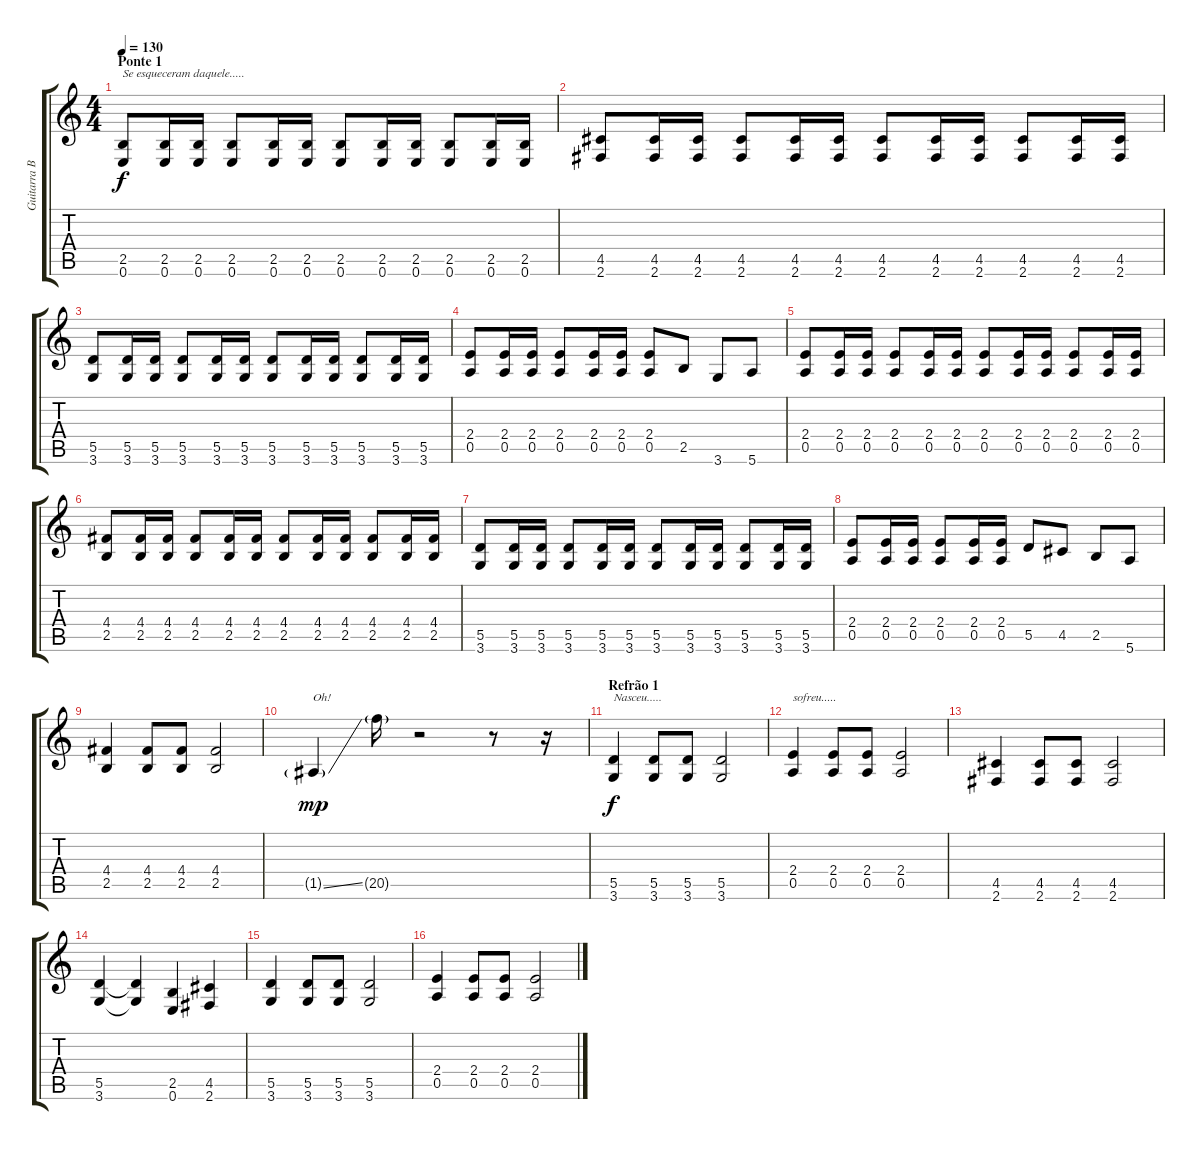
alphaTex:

\track ("Guitarra Base" "Guitarra B") {instrument overdrivenguitar}
\staff {score tabs}
\tuning (E4 B3 G3 D3 A2 E2) {hide}
\ts (4 4)
\section ("" "Ponte 1")
\tempo 130
\clef g2
\ks c
(2.5 0.6).8{txt "Se esqueceram daquele....." dy f} (2.5 0.6).16 (2.5 0.6).16 (2.5 0.6).8 (2.5 0.6).16 (2.5 0.6).16 (2.5 0.6).8 (2.5 0.6).16 (2.5 0.6).16 (2.5 0.6).8 (2.5 0.6).16 (2.5 0.6).16 |
(4.5 2.6).8 (4.5 2.6).16 (4.5 2.6).16 (4.5 2.6).8 (4.5 2.6).16 (4.5 2.6).16 (4.5 2.6).8 (4.5 2.6).16 (4.5 2.6).16 (4.5 2.6).8 (4.5 2.6).16 (4.5 2.6).16 |
(5.5 3.6).8 (5.5 3.6).16 (5.5 3.6).16 (5.5 3.6).8 (5.5 3.6).16 (5.5 3.6).16 (5.5 3.6).8 (5.5 3.6).16 (5.5 3.6).16 (5.5 3.6).8 (5.5 3.6).16 (5.5 3.6).16 |
(2.4 0.5).8 (2.4 0.5).16 (2.4 0.5).16 (2.4 0.5).8 (2.4 0.5).16 (2.4 0.5).16 (2.4 0.5).8 2.5.8 3.6.8 5.6.8 |
(2.4 0.5).8 (2.4 0.5).16 (2.4 0.5).16 (2.4 0.5).8 (2.4 0.5).16 (2.4 0.5).16 (2.4 0.5).8 (2.4 0.5).16 (2.4 0.5).16 (2.4 0.5).8 (2.4 0.5).16 (2.4 0.5).16 |
(4.4 2.5).8 (4.4 2.5).16 (4.4 2.5).16 (4.4 2.5).8 (4.4 2.5).16 (4.4 2.5).16 (4.4 2.5).8 (4.4 2.5).16 (4.4 2.5).16 (4.4 2.5).8 (4.4 2.5).16 (4.4 2.5).16 |
(5.5 3.6).8 (5.5 3.6).16 (5.5 3.6).16 (5.5 3.6).8 (5.5 3.6).16 (5.5 3.6).16 (5.5 3.6).8 (5.5 3.6).16 (5.5 3.6).16 (5.5 3.6).8 (5.5 3.6).16 (5.5 3.6).16 |
(2.4 0.5).8 (2.4 0.5).16 (2.4 0.5).16 (2.4 0.5).8 (2.4 0.5).16 (2.4 0.5).16 5.5.8 4.5.8 2.5.8 5.6.8 |
(4.4 2.5).4 (4.4 2.5).8 (4.4 2.5).8 (4.4 2.5).2 |
1.5{ss g}.4{txt "Oh!" dy mp} 20.5{g}.16 r.2 r.8 r.16 |
\section ("" "Refrão 1")
(5.5 3.6).4{txt "Nasceu....." dy f} (5.5 3.6).8 (5.5 3.6).8 (5.5 3.6).2 |
(2.4 0.5).4{txt "sofreu....."} (2.4 0.5).8 (2.4 0.5).8 (2.4 0.5).2 |
(4.5 2.6).4 (4.5 2.6).8 (4.5 2.6).8 (4.5 2.6).2 |
(5.5 3.6).4 (5.5{t} 3.6{t}).4 (2.5 0.6).4 (4.5 2.6).4 |
(5.5 3.6).4 (5.5 3.6).8 (5.5 3.6).8 (5.5 3.6).2 |
(2.4 0.5).4 (2.4 0.5).8 (2.4 0.5).8 (2.4 0.5).2
